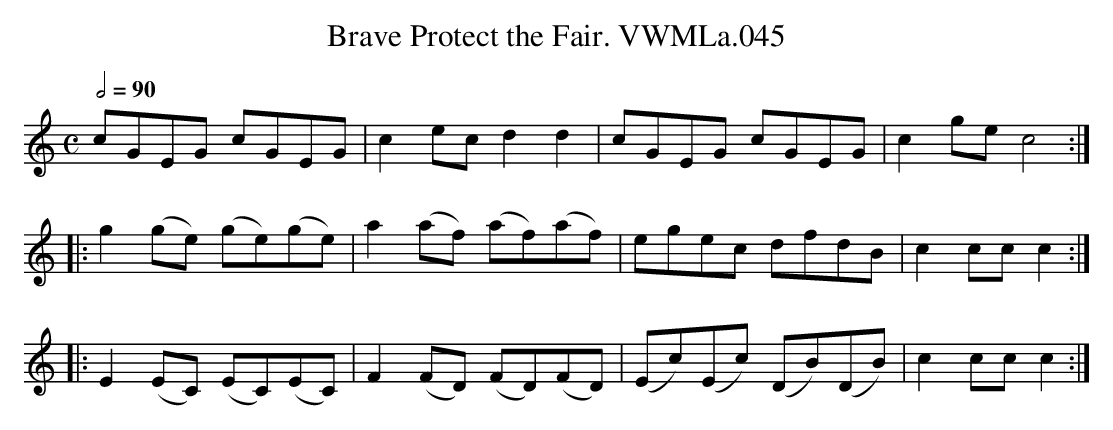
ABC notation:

X:1
T:Brave Protect the Fair. VWMLa.045
M:C
L:1/8
Q:2/4=90
K:C
cGEG cGEG|c2ec d2d2|\
cGEG cGEG|c2ge c4:|
|:g2(ge) (ge)(ge)|a2(af) (af)(af)|\
egec dfdB|c2cc c2:|
|:E2(EC) (EC)(EC)|F2(FD) (FD)(FD)|\
(Ec)(Ec) (DB)(DB)|c2cc c2:|
